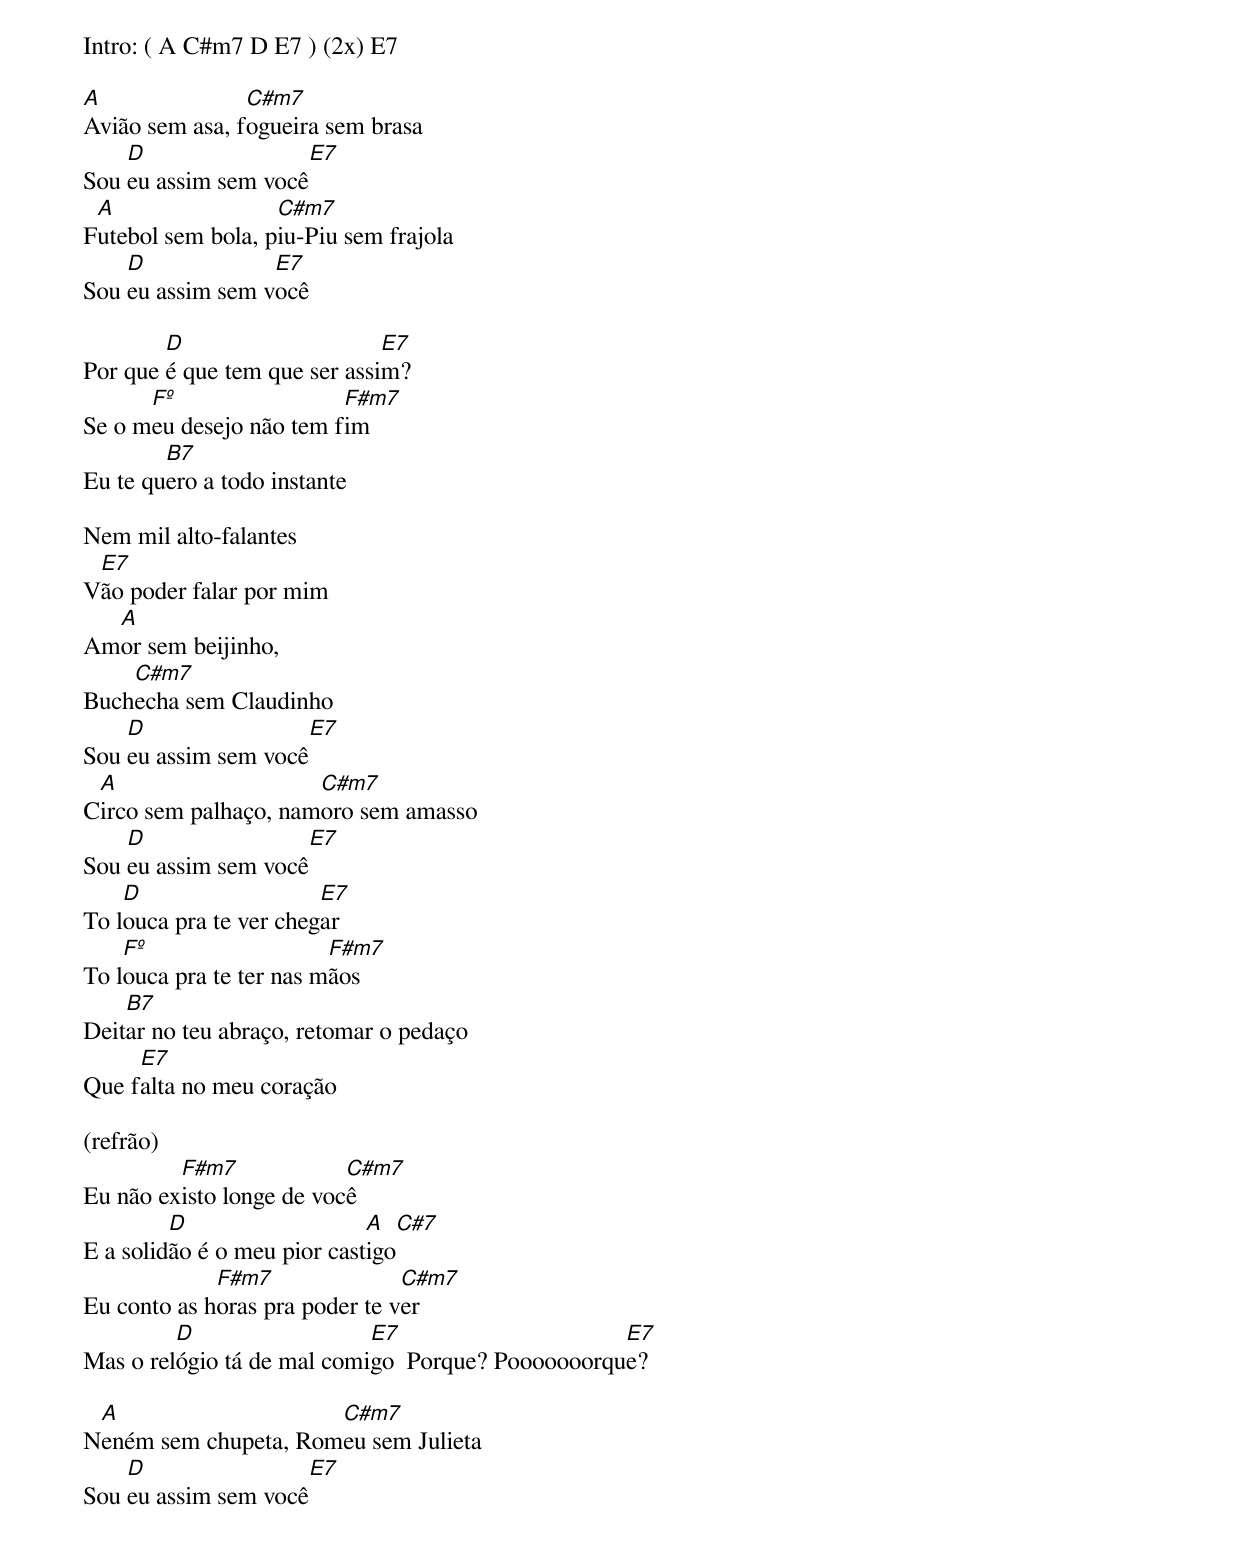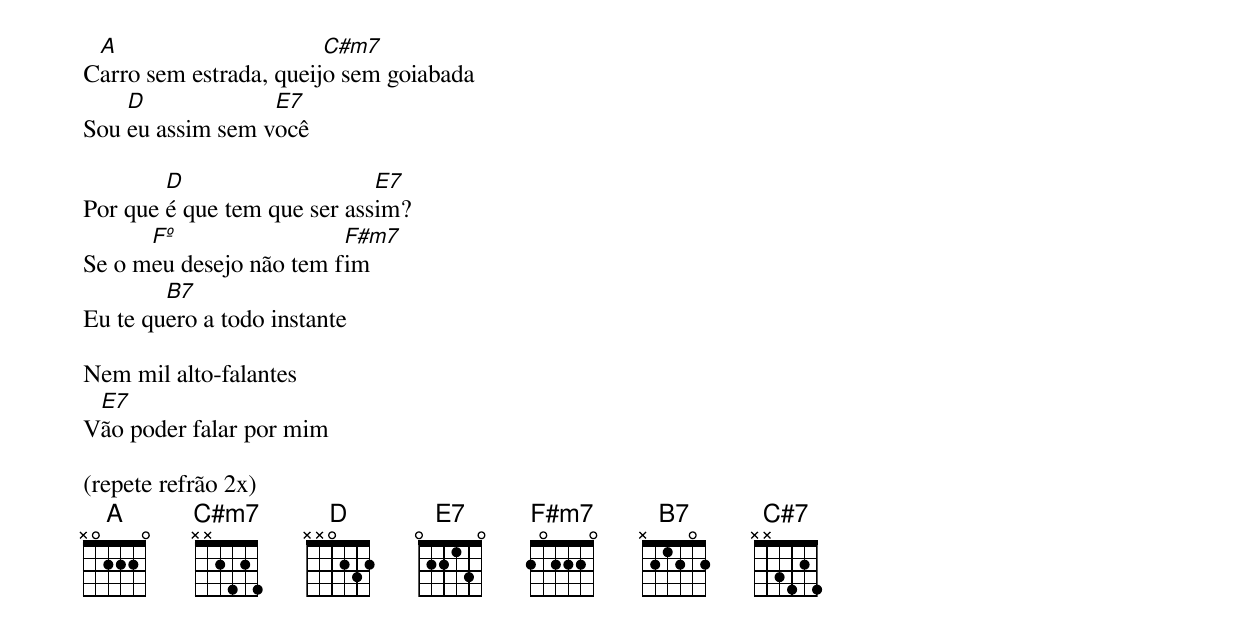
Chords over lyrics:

Intro: ( A C#m7 D E7 ) (2x) E7

A               C#m7
Avião sem asa, fogueira sem brasa
    D                 E7
Sou eu assim sem você
 A                 C#m7
Futebol sem bola, piu-Piu sem frajola
    D             E7
Sou eu assim sem você

        D                     E7
Por que é que tem que ser assim?
      Fº                 F#m7
Se o meu desejo não tem fim
        B7
Eu te quero a todo instante

Nem mil alto-falantes
 E7
Vão poder falar por mim
  A
Amor sem beijinho,
    C#m7
Buchecha sem Claudinho
    D                 E7
Sou eu assim sem você
 A                    C#m7
Circo sem palhaço, namoro sem amasso
    D                E7
Sou eu assim sem você
    D                   E7
To louca pra te ver chegar
    Fº                   F#m7
To louca pra te ter nas mãos
    B7
Deitar no teu abraço, retomar o pedaço
     E7
Que falta no meu coração

(refrão)
         F#m7             C#m7
Eu não existo longe de você
         D                   A   C#7
E a solidão é o meu pior castigo
             F#m7               C#m7
Eu conto as horas pra poder te ver
         D                  E7                     E7
Mas o relógio tá de mal comigo  Porque? Pooooooorque?

 A                    C#m7
Neném sem chupeta, Romeu sem Julieta
    D                 E7
Sou eu assim sem você
 A                      C#m7
Carro sem estrada, queijo sem goiabada
    D             E7
Sou eu assim sem você

        D                    E7
Por que é que tem que ser assim?
      Fº                 F#m7
Se o meu desejo não tem fim
        B7
Eu te quero a todo instante

Nem mil alto-falantes
 E7
Vão poder falar por mim

(repete refrão 2x)
